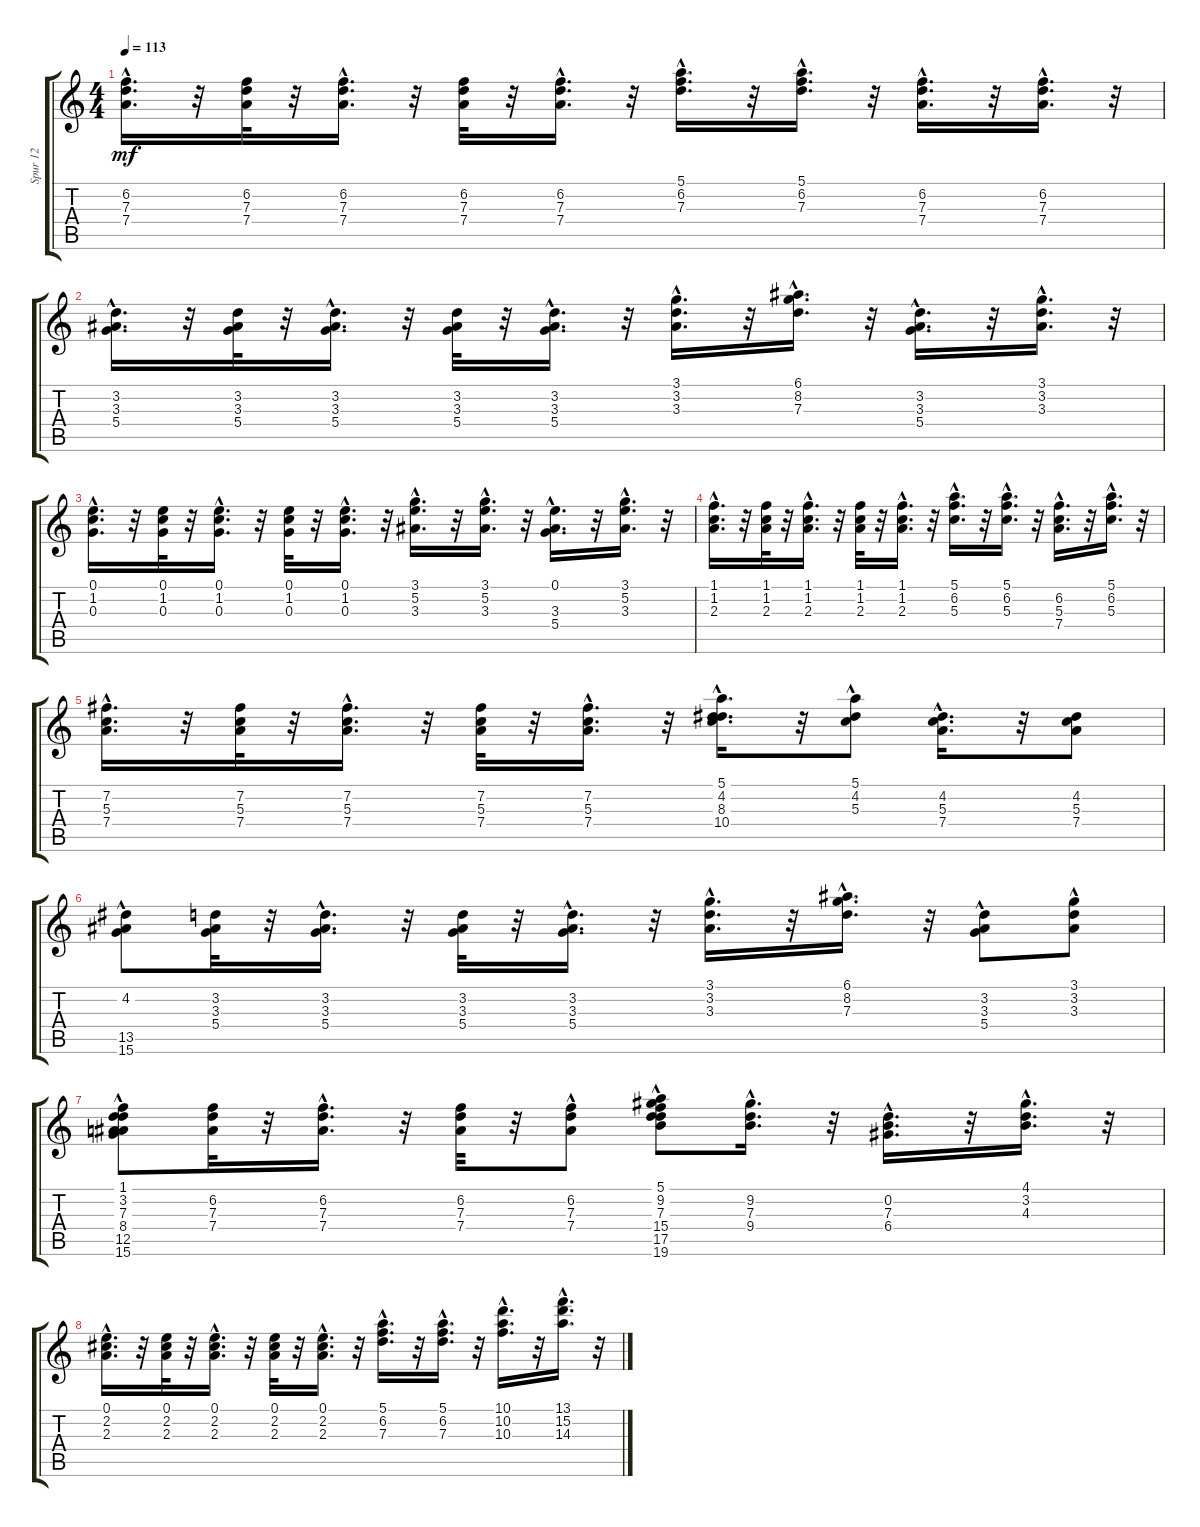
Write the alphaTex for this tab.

\track ("Spur 12" "Spur 12") {instrument electricguitarclean}
\staff {score tabs}
\tuning (E4 B3 G3 D3 A2 E2) {hide}
\ts (4 4)
\tempo 113
\clef g2
\ks c
(6.2{hac} 7.3{hac} 7.4{hac}).16{d dy mf} r.32 (6.2 7.3 7.4).32 r.32 (6.2{hac} 7.3{hac} 7.4{hac}).16{d} r.32 (6.2 7.3 7.4).32 r.32 (6.2{hac} 7.3{hac} 7.4{hac}).16{d} r.32 (5.1{hac} 6.2{hac} 7.3{hac}).16{d} r.32 (5.1{hac} 6.2{hac} 7.3{hac}).16{d} r.32 (6.2{hac} 7.3{hac} 7.4{hac}).16{d} r.32 (6.2{hac} 7.3{hac} 7.4{hac}).16{d} r.32 |
(3.2{hac} 3.3{hac} 5.4{hac}).16{d} r.32 (3.2 3.3 5.4).32 r.32 (3.2{hac} 3.3{hac} 5.4{hac}).16{d} r.32 (3.2 3.3 5.4).32 r.32 (3.2{hac} 3.3{hac} 5.4{hac}).16{d} r.32 (3.1{hac} 3.2{hac} 3.3{hac}).16{d} r.32 (6.1{hac} 8.2{hac} 7.3{hac}).16{d} r.32 (3.2{hac} 3.3{hac} 5.4{hac}).16{d} r.32 (3.1{hac} 3.2{hac} 3.3{hac}).16{d} r.32 |
(0.1{hac} 1.2{hac} 0.3{hac}).16{d} r.32 (0.1 1.2 0.3).32 r.32 (0.1{hac} 1.2{hac} 0.3{hac}).16{d} r.32 (0.1 1.2 0.3).32 r.32 (0.1{hac} 1.2{hac} 0.3{hac}).16{d} r.32 (3.1{hac} 5.2{hac} 3.3{hac}).16{d} r.32 (3.1{hac} 5.2{hac} 3.3{hac}).16{d} r.32 (0.1{hac} 3.3{hac} 5.4{hac}).16{d} r.32 (3.1{hac} 5.2{hac} 3.3{hac}).16{d} r.32 |
(1.1{hac} 1.2{hac} 2.3{hac}).16{d} r.32 (1.1 1.2 2.3).32 r.32 (1.1{hac} 1.2{hac} 2.3{hac}).16{d} r.32 (1.1 1.2 2.3).32 r.32 (1.1{hac} 1.2{hac} 2.3{hac}).16{d} r.32 (5.1{hac} 6.2{hac} 5.3{hac}).16{d} r.32 (5.1{hac} 6.2{hac} 5.3{hac}).16{d} r.32 (6.2{hac} 5.3{hac} 7.4{hac}).16{d} r.32 (5.1{hac} 6.2{hac} 5.3{hac}).16{d} r.32 |
(7.2{hac} 5.3{hac} 7.4{hac}).16{d} r.32 (7.2 5.3 7.4).32 r.32 (7.2{hac} 5.3{hac} 7.4{hac}).16{d} r.32 (7.2 5.3 7.4).32 r.32 (7.2{hac} 5.3{hac} 7.4{hac}).16{d} r.32 (5.1{hac} 4.2{hac} 8.3{hac} 10.4{hac}).16{d} r.32 (5.1 4.2{hac} 5.3{hac}).8 (4.2{hac} 5.3{hac} 7.4{hac}).16{d} r.32 (4.2 5.3 7.4).8 |
(4.2 13.5{hac} 15.6{hac}).8 (3.2 3.3 5.4).32 r.32 (3.2{hac} 3.3{hac} 5.4{hac}).16{d} r.32 (3.2 3.3 5.4).32 r.32 (3.2{hac} 3.3{hac} 5.4{hac}).16{d} r.32 (3.1{hac} 3.2{hac} 3.3{hac}).16{d} r.32 (6.1{hac} 8.2{hac} 7.3{hac}).16{d} r.32 (3.2{hac} 3.3{hac} 5.4).8 (3.1{hac} 3.2 3.3).8 |
(1.1{hac} 3.2{hac} 7.3{hac} 8.4 12.5{hac} 15.6).8 (6.2 7.3 7.4).32 r.32 (6.2{hac} 7.3{hac} 7.4{hac}).16{d} r.32 (6.2 7.3 7.4).32 r.32 (6.2 7.3 7.4{hac}).8 (5.1 9.2{hac} 7.3{hac} 15.4 17.5{hac} 19.6{hac}).8 (9.2{hac} 7.3{hac} 9.4{hac}).16{d} r.32 (0.2{hac} 7.3{hac} 6.4{hac}).16{d} r.32 (4.1{hac} 3.2{hac} 4.3{hac}).16{d} r.32 |
(0.1{hac} 2.2{hac} 2.3{hac}).16{d} r.32 (0.1 2.2 2.3).32 r.32 (0.1{hac} 2.2{hac} 2.3{hac}).16{d} r.32 (0.1 2.2 2.3).32 r.32 (0.1{hac} 2.2{hac} 2.3{hac}).16{d} r.32 (5.1{hac} 6.2{hac} 7.3{hac}).16{d} r.32 (5.1{hac} 6.2{hac} 7.3{hac}).16{d} r.32 (10.1{hac} 10.2{hac} 10.3{hac}).16{d} r.32 (13.1{hac} 15.2{hac} 14.3{hac}).16{d} r.32
